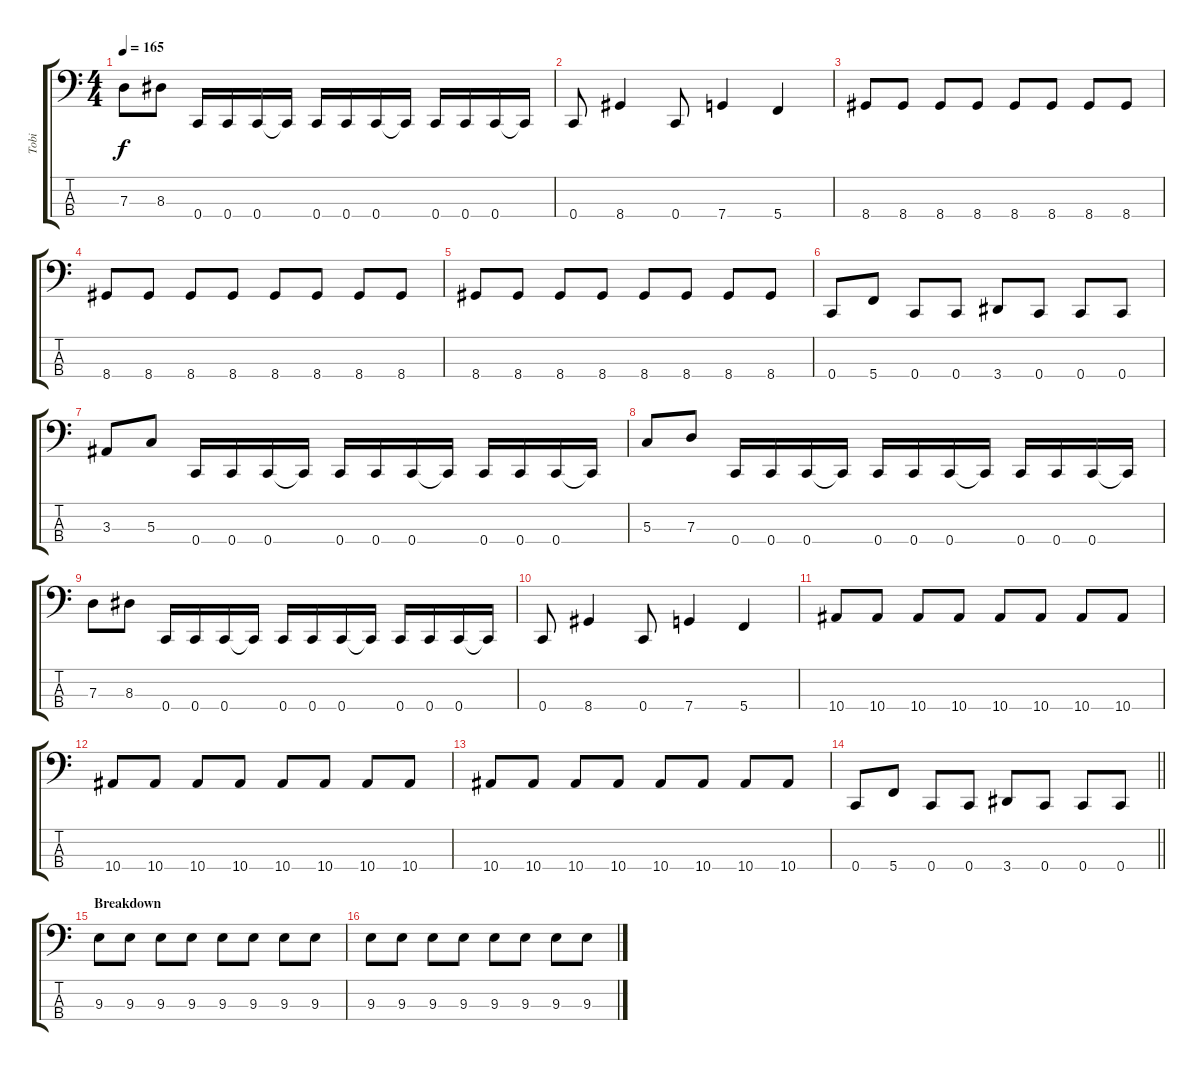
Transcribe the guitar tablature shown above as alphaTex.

\track ("Tobi" "Tobi") {instrument electricbasspick}
\staff {score tabs}
\tuning (F2 C2 G1 C1) {hide}
\ts (4 4)
\tempo 165
\clef f4
\ks c
7.3.8{dy f} 8.3.8 0.4.16 0.4.16 0.4.16 0.4{t}.16 0.4.16 0.4.16 0.4.16 0.4{t}.16 0.4.16 0.4.16 0.4.16 0.4{t}.16 |
0.4.8 8.4.4 0.4.8 7.4.4 5.4.4 |
8.4.8 8.4.8 8.4.8 8.4.8 8.4.8 8.4.8 8.4.8 8.4.8 |
8.4.8 8.4.8 8.4.8 8.4.8 8.4.8 8.4.8 8.4.8 8.4.8 |
8.4.8 8.4.8 8.4.8 8.4.8 8.4.8 8.4.8 8.4.8 8.4.8 |
0.4.8 5.4.8 0.4.8 0.4.8 3.4.8 0.4.8 0.4.8 0.4.8 |
3.3.8 5.3.8 0.4.16 0.4.16 0.4.16 0.4{t}.16 0.4.16 0.4.16 0.4.16 0.4{t}.16 0.4.16 0.4.16 0.4.16 0.4{t}.16 |
5.3.8 7.3.8 0.4.16 0.4.16 0.4.16 0.4{t}.16 0.4.16 0.4.16 0.4.16 0.4{t}.16 0.4.16 0.4.16 0.4.16 0.4{t}.16 |
7.3.8 8.3.8 0.4.16 0.4.16 0.4.16 0.4{t}.16 0.4.16 0.4.16 0.4.16 0.4{t}.16 0.4.16 0.4.16 0.4.16 0.4{t}.16 |
0.4.8 8.4.4 0.4.8 7.4.4 5.4.4 |
10.4.8 10.4.8 10.4.8 10.4.8 10.4.8 10.4.8 10.4.8 10.4.8 |
10.4.8 10.4.8 10.4.8 10.4.8 10.4.8 10.4.8 10.4.8 10.4.8 |
10.4.8 10.4.8 10.4.8 10.4.8 10.4.8 10.4.8 10.4.8 10.4.8 |
\barLineRight lightlight
0.4.8 5.4.8 0.4.8 0.4.8 3.4.8 0.4.8 0.4.8 0.4.8 |
\section ("" "Breakdown")
9.3.8 9.3.8 9.3.8 9.3.8 9.3.8 9.3.8 9.3.8 9.3.8 |
9.3.8 9.3.8 9.3.8 9.3.8 9.3.8 9.3.8 9.3.8 9.3.8
